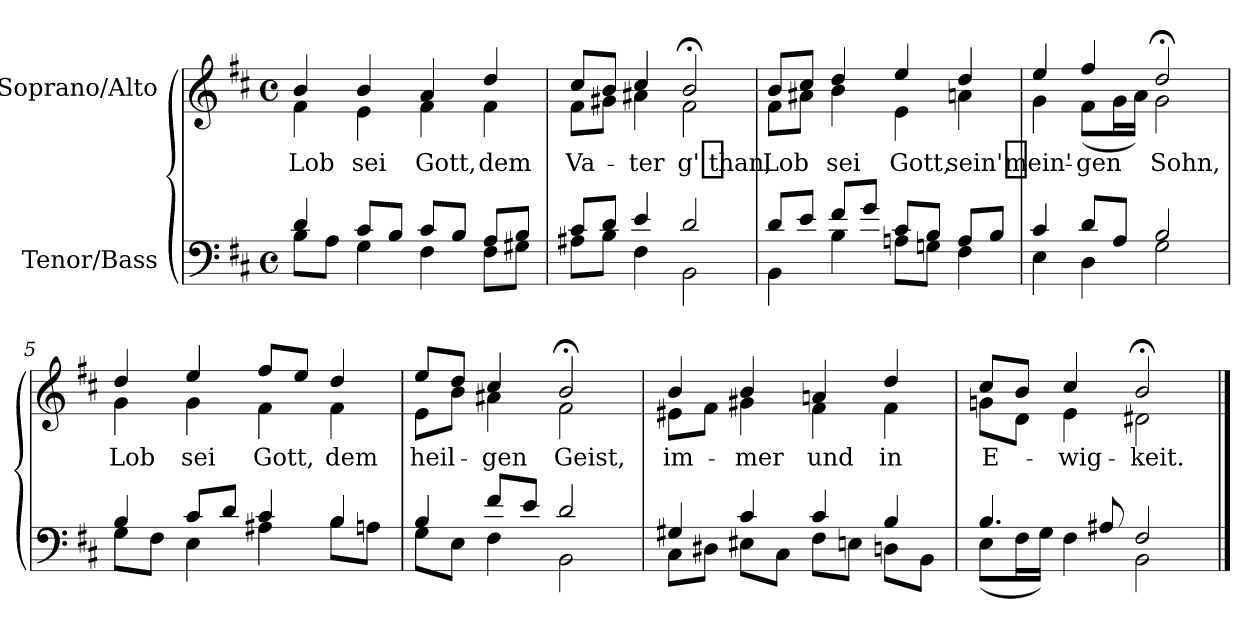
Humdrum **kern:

**kern	**kern	**text
*part2	*part1	*part1
*staff2	*staff1	*staff1
*I"Tenor/Bass	*I"Soprano/Alto	*
*clefF4	*clefG2	*
*k[f#c#]	*k[f#c#]	*
*M4/4	*M4/4	*
*met(c)	*met(c)	*
=1	=1	=1
*^	*	*
!	!	!	!LO:LY:b
*	*	*^	*
4d/	8B\L	4b/	4f#\	Lob
.	8A\J	.	.	.
!	!	!	!	!LO:LY:b
8c#/L	4G\	4b/	4e\	sei
8B/J	.	.	.	.
!	!	!	!	!LO:LY:b
8c#/L	4F#\	4a/	4f#\	Gott,
8B/J	.	.	.	.
!	!	!	!	!LO:LY:b
8A/L	8F#\L	4dd/	4f#\	dem
8B/J	8G#X\J	.	.	.
=2	=2	=2	=2	=2
!	!	!	!	!LO:LY:b
8c#/L	8A#X\L	8cc#/L	8f#\L	Va-
8d/J	8B\J	8b/J	8g#X\J	.
!	!	!	!	!LO:LY:b
4e/	4F#\	4cc#/	4a#X\	-ter
!	!	!	!	!LO:LY:b
2d/	2BB\	2b;</	2f#\	g' than,
=3	=3	=3	=3	=3
!	!	!	!	!LO:LY:b
8d/L	4BB\	8b/L	8f#\L	Lob
8e/J	.	8cc#/J	8a#X\J	.
!	!	!	!	!LO:LY:b
8f#/L	4B\	4dd/	4b\	sei
8g/J	.	.	.	.
!	!	!	!	!LO:LY:b
8c#/L	8An\L	4ee/	4e\	Gott,
8B/J	8Gn\J	.	.	.
!	!	!	!	!LO:LY:b
8A/L	4F#\	4dd/	4an\	sein' m
8B/J	.	.	.	.
=4	=4	=4	=4	=4
!	!	!	!	!LO:LY:b
4c#/	4E\	4ee/	4g\	ein'-
!	!	!	!	!LO:LY:b
8d/L	4D\	4ff#/	(8f#\L	-gen
8A/J	.	.	16g\L	.
.	.	.	16a\JJ)	.
!	!	!	!	!LO:LY:b
2B/	2G\	2dd;</	2g\	Sohn,
!!LO:LB:g=z	!!
=5	=5	=5	=5	=5
!	!	!	!	!LO:LY:b
4B/	8G\L	4dd/	4g\	Lob
.	8F#\J	.	.	.
!	!	!	!	!LO:LY:b
8c#/L	4E\	4ee/	4g\	sei
8d/J	.	.	.	.
!	!	!	!	!LO:LY:b
4c#/	4A#X\	8ff#/L	4f#\	Gott,
.	.	8ee/J	.	.
!	!	!	!	!LO:LY:b
4B/	8B\L	4dd/	4f#\	dem
.	8An\J	.	.	.
=6	=6	=6	=6	=6
!	!	!	!	!LO:LY:b
4B/	8G\L	8ee/L	8e\L	heil-
.	8E\J	8dd/J	8b\J	.
!	!	!	!	!LO:LY:b
8f#/L	4F#\	4cc#/	4a#X\	-gen
8e/J	.	.	.	.
!	!	!	!	!LO:LY:b
2d/	2BB\	2b;</	2f#\	Geist,
=7	=7	=7	=7	=7
!	!	!	!	!LO:LY:b
4G#X/	8C#\L	4b/	8e#X\L	im-
.	8D#X\J	.	8f#\J	.
!	!	!	!	!LO:LY:b
4c#/	8E#X\L	4b/	4g#X\	-mer
.	8C#\J	.	.	.
!	!	!	!	!LO:LY:b
4c#/	8F#\L	4an/	4f#\	und
.	8En\J	.	.	.
!	!	!	!	!LO:LY:b
4B/	8Dn\L	4dd/	4f#\	in
.	8BB\J	.	.	.
=8	=8	=8	=8	=8
!	!	!	!	!LO:LY:b
4.B/	(8E\L	8cc#/L	8gn\L	E-
.	16F#\L	8b/J	8d\J	.
.	16G\JJ)	.	.	.
!	!	!	!	!LO:LY:b
.	4F#\	4cc#/	4e\	-wig-
8A#X/	.	.	.	.
!	!	!	!	!LO:LY:b
2F#/	2BB\	2b;</	2d#X\	-keit.
*v	*v	*	*	*
*	*v	*v	*
==	==	==
*-	*-	*-
